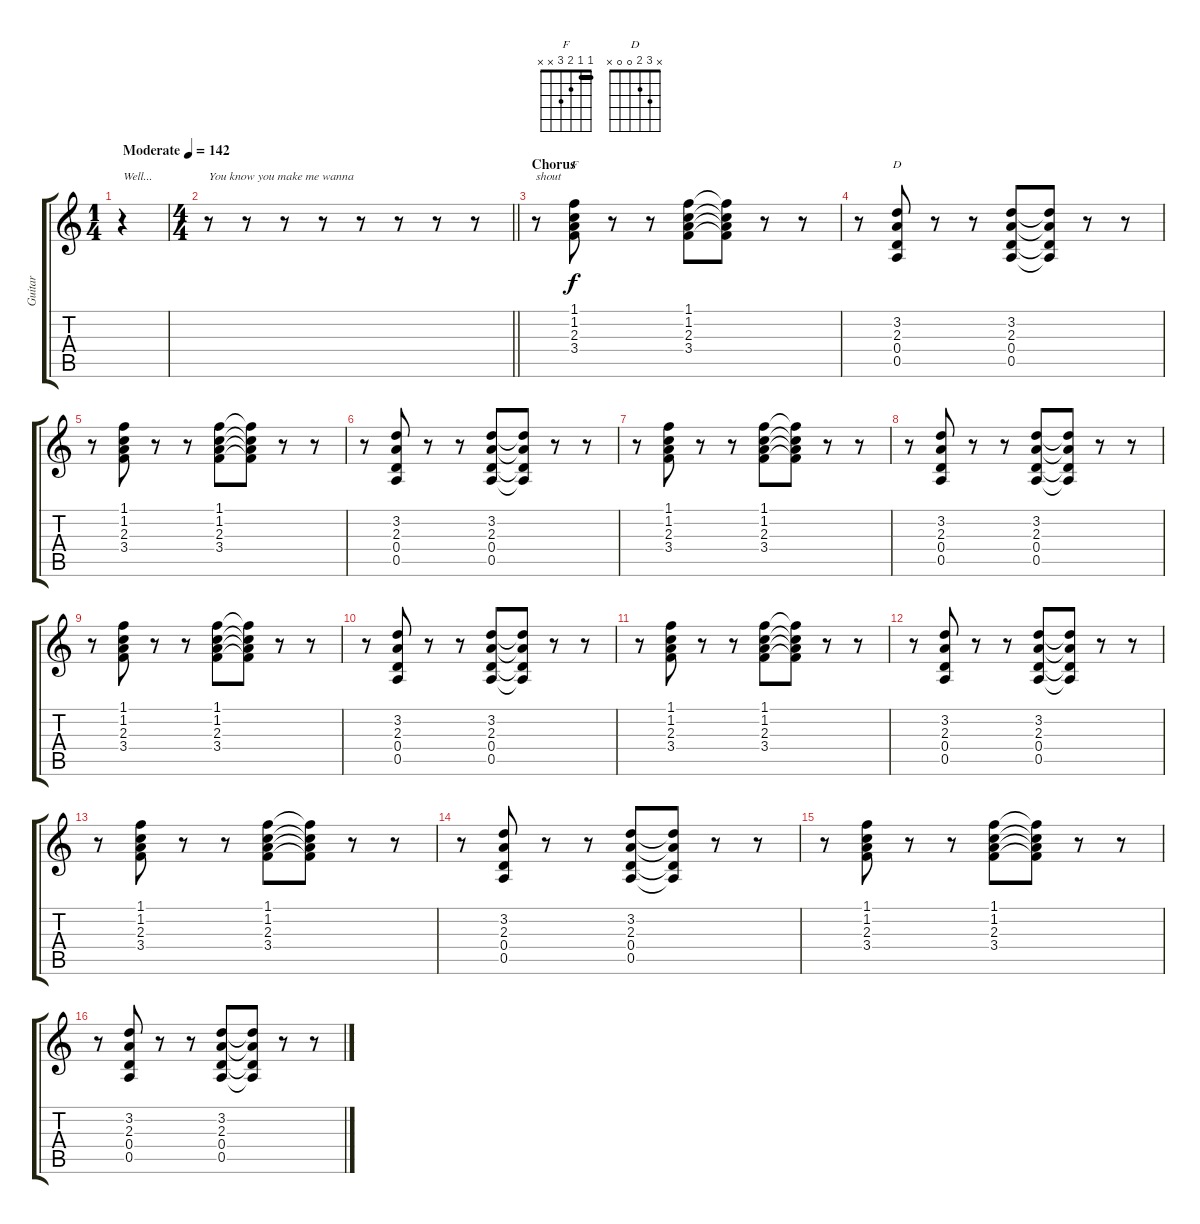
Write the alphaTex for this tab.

\track ("Guitar" "Guitar") {instrument electricguitarjazz}
\staff {score tabs}
\tuning (E4 B3 G3 D3 A2 E2) {hide}
\chord ("F" 1 1 2 3 x x) {barre 1}
\chord ("D" x 3 2 0 0 x)
\ts (1 4)
\tempo (142 "Moderate")
\clef g2
\ks c
r.4{txt "Well..." dy f instrument electricguitarjazz} |
\ts (4 4)
\barLineRight lightlight
r.8{txt "You know you make me wanna"} r.8 r.8 r.8 r.8 r.8 r.8 r.8 |
\section ("" "Chorus")
r.8{txt "shout"} (1.1 1.2 2.3 3.4).8{ch "F"} r.8 r.8 (1.1 1.2 2.3 3.4).8 (1.1{t} 1.2{t} 2.3{t} 3.4{t}).8 r.8 r.8 |
r.8 (3.2 2.3 0.4 0.5).8{ch "D"} r.8 r.8 (3.2 2.3 0.4 0.5).8 (3.2{t} 2.3{t} 0.4{t} 0.5{t}).8 r.8 r.8 |
r.8 (1.1 1.2 2.3 3.4).8 r.8 r.8 (1.1 1.2 2.3 3.4).8 (1.1{t} 1.2{t} 2.3{t} 3.4{t}).8 r.8 r.8 |
r.8 (3.2 2.3 0.4 0.5).8 r.8 r.8 (3.2 2.3 0.4 0.5).8 (3.2{t} 2.3{t} 0.4{t} 0.5{t}).8 r.8 r.8 |
r.8 (1.1 1.2 2.3 3.4).8 r.8 r.8 (1.1 1.2 2.3 3.4).8 (1.1{t} 1.2{t} 2.3{t} 3.4{t}).8 r.8 r.8 |
r.8 (3.2 2.3 0.4 0.5).8 r.8 r.8 (3.2 2.3 0.4 0.5).8 (3.2{t} 2.3{t} 0.4{t} 0.5{t}).8 r.8 r.8 |
r.8 (1.1 1.2 2.3 3.4).8 r.8 r.8 (1.1 1.2 2.3 3.4).8 (1.1{t} 1.2{t} 2.3{t} 3.4{t}).8 r.8 r.8 |
r.8 (3.2 2.3 0.4 0.5).8 r.8 r.8 (3.2 2.3 0.4 0.5).8 (3.2{t} 2.3{t} 0.4{t} 0.5{t}).8 r.8 r.8 |
r.8 (1.1 1.2 2.3 3.4).8 r.8 r.8 (1.1 1.2 2.3 3.4).8 (1.1{t} 1.2{t} 2.3{t} 3.4{t}).8 r.8 r.8 |
r.8 (3.2 2.3 0.4 0.5).8 r.8 r.8 (3.2 2.3 0.4 0.5).8 (3.2{t} 2.3{t} 0.4{t} 0.5{t}).8 r.8 r.8 |
r.8 (1.1 1.2 2.3 3.4).8 r.8 r.8 (1.1 1.2 2.3 3.4).8 (1.1{t} 1.2{t} 2.3{t} 3.4{t}).8 r.8 r.8 |
r.8 (3.2 2.3 0.4 0.5).8 r.8 r.8 (3.2 2.3 0.4 0.5).8 (3.2{t} 2.3{t} 0.4{t} 0.5{t}).8 r.8 r.8 |
r.8 (1.1 1.2 2.3 3.4).8 r.8 r.8 (1.1 1.2 2.3 3.4).8 (1.1{t} 1.2{t} 2.3{t} 3.4{t}).8 r.8 r.8 |
r.8 (3.2 2.3 0.4 0.5).8 r.8 r.8 (3.2 2.3 0.4 0.5).8 (3.2{t} 2.3{t} 0.4{t} 0.5{t}).8 r.8 r.8
